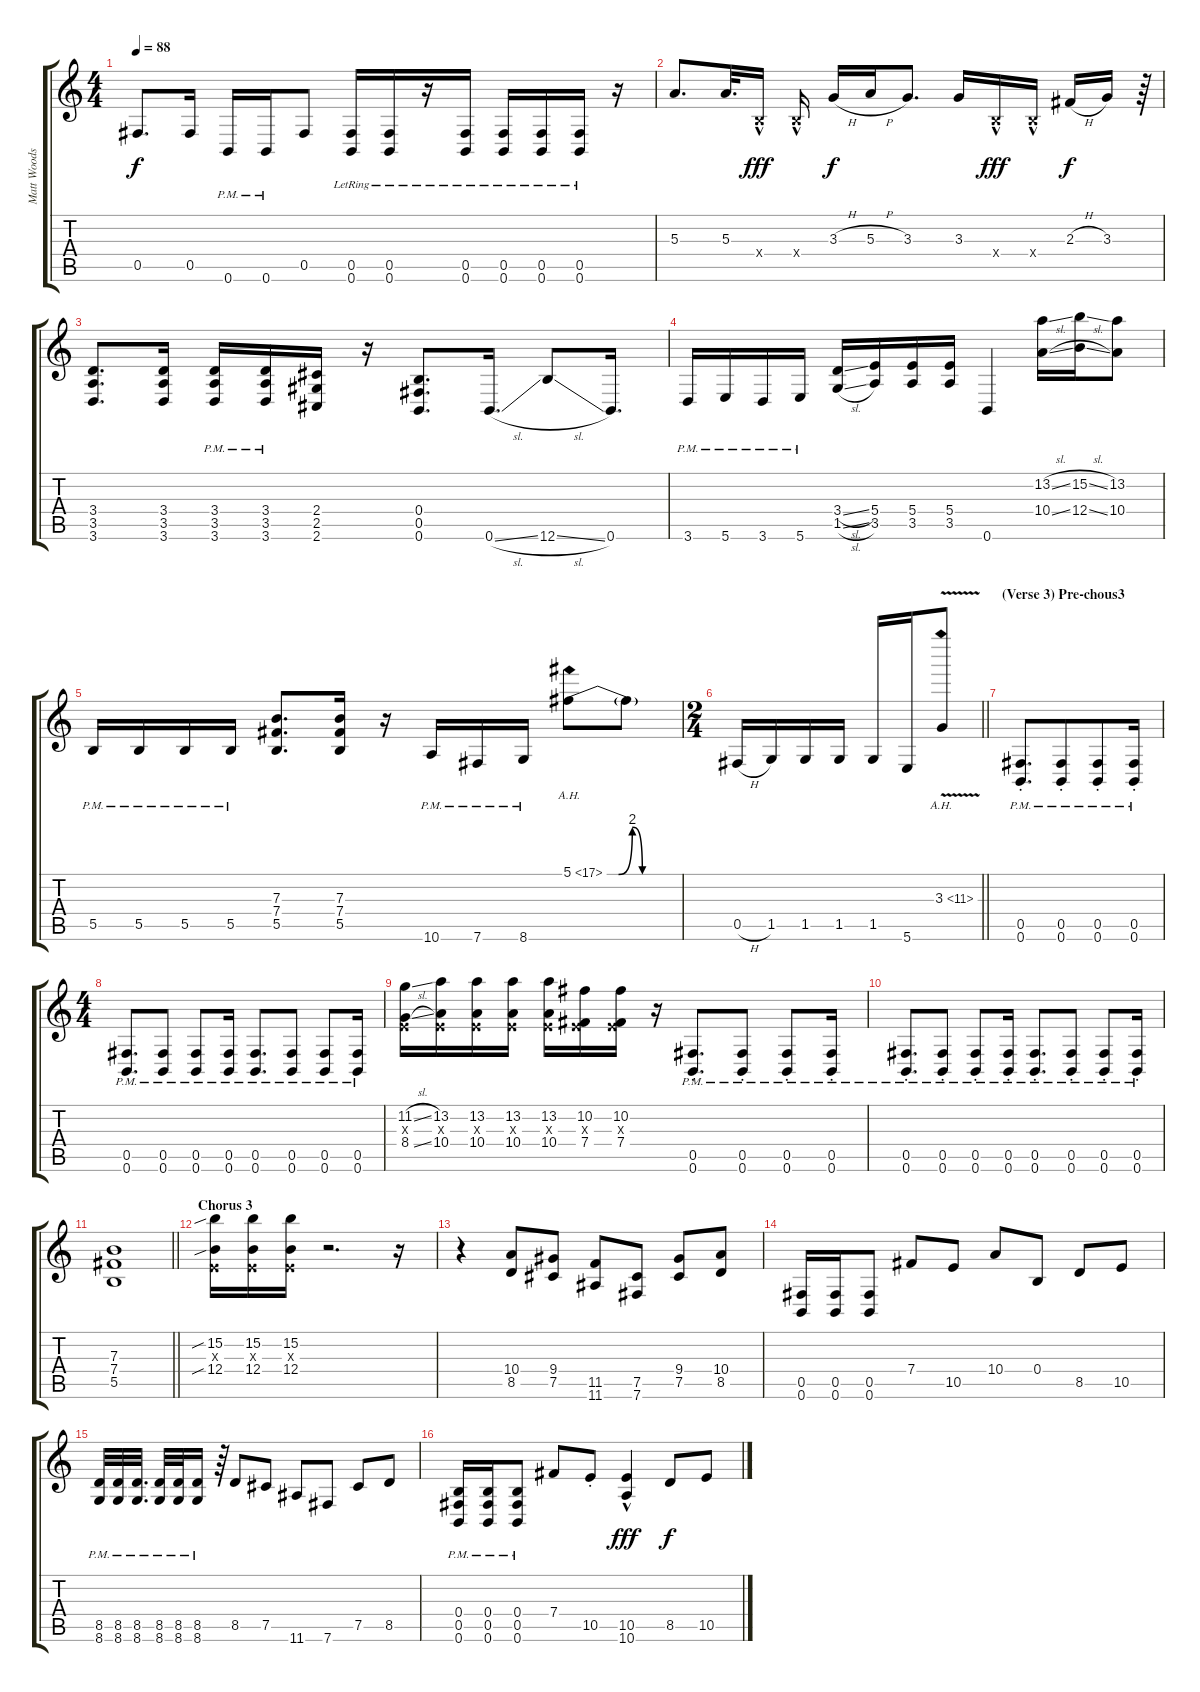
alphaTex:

\track ("Matt Woods" "Matt Woods") {instrument distortionguitar}
\staff {score tabs}
\tuning (Db4 Ab3 E3 B2 Gb2 B1) {hide}
\ts (4 4)
\tempo 88
\clef g2
\ks c
0.5.8{d dy f} 0.5.16 0.6{pm}.16 0.6{pm}.16 0.5.8 (0.5{lr} 0.6{lr}).16 (0.5{lr} 0.6{lr}).16 r.16 (0.5{lr} 0.6{lr}).16 (0.5{lr} 0.6{lr}).16 (0.5{lr} 0.6{lr}).16 (0.5{lr} 0.6{lr}).16 r.16 |
5.3.8{d} 5.3.32{d} 0.4{hac x}.16{dy fff} 0.4{hac x}.16{beam split} 3.3{h}.16{dy f} 5.3{h}.16 3.3.8{d} 3.3.16 0.4{hac x}.16{dy fff beam merge} 0.4{hac x}.16{beam split} 2.3{h}.16{dy f} 3.3.16 r.64 |
(3.4 3.5 3.6).8{d} (3.4 3.5 3.6).16 (3.4{pm} 3.5{pm} 3.6{pm}).16 (3.4{pm} 3.5{pm} 3.6{pm}).16 (2.4 2.5 2.6).16 r.16 (0.4 0.5 0.6).8{d} 0.6{sl}.16{d} 12.6{sl}.8 0.6.16{d} |
3.6{pm}.16 5.6{pm}.16 3.6{pm}.16 5.6{pm}.16 (3.4{sl} 1.5{sl}).16 (5.4 3.5).16 (5.4 3.5).16 (5.4 3.5).16 0.6.4 (13.2{sl} 10.4{sl}).16 (15.2{sl} 12.4{sl}).16 (13.2 10.4).8 |
5.5{pm}.16 5.5{pm}.16 5.5{pm}.16 5.5{pm}.16 (7.3 7.4 5.5).8{d} (7.3 7.4 5.5).16 r.16 10.6{pm}.16 7.6{pm}.16 8.6{pm}.16 5.1{be (custom 0 0 9 0 20 8 28 0 51 0 60 0) ah 12}.8 5.1{t}.8 |
\ts (2 4)
\barLineRight lightlight
0.5{h}.16 1.5.16 1.5.16 1.5.16 1.5.16 5.6.16 3.3{ah 8 v}.8 |
\section ("" "(Verse 3) Pre-chous3")
(0.5{pm st} 0.6{pm st}).8{d} (0.5{pm st} 0.6{pm st}).8{beam merge} (0.5{pm st} 0.6{pm st}).8 (0.5{pm st} 0.6{pm st}).16 |
\ts (4 4)
(0.5{pm} 0.6{pm}).8{d} (0.5{pm} 0.6{pm}).8 (0.5{pm} 0.6{pm}).8 (0.5{pm} 0.6{pm}).16 (0.5{pm} 0.6{pm}).8{d} (0.5{pm} 0.6{pm}).8 (0.5{pm} 0.6{pm}).8 (0.5{pm} 0.6{pm}).16 |
(11.2{sl} 0.3{x} 8.4{sl}).16 (13.2 0.3{x} 10.4).16 (13.2 0.3{x} 10.4).16 (13.2 0.3{x} 10.4).16 (13.2 0.3{x} 10.4).16 (10.2 0.3{x} 7.4).16 (10.2 0.3{x} 7.4).16 r.16 (0.5{pm st} 0.6{pm st}).8{d} (0.5{pm st} 0.6{pm st}).8 (0.5{pm st} 0.6{pm st}).8 (0.5{pm st} 0.6{pm st}).16 |
(0.5{pm st} 0.6{pm st}).8{d} (0.5{pm st} 0.6{pm st}).8 (0.5{pm st} 0.6{pm st}).8 (0.5{pm st} 0.6{pm st}).16 (0.5{pm st} 0.6{pm st}).8{d} (0.5{pm st} 0.6{pm st}).8 (0.5{pm st} 0.6{pm st}).8 (0.5{pm st} 0.6{pm st}).16 |
\barLineRight lightlight
(7.3 7.4 5.5).1 |
\section ("" "Chorus 3")
(15.2{sib} 0.3{x} 12.4{sib}).16 (15.2 0.3{x} 12.4).16 (15.2 0.3{x} 12.4).16 r.2{d} r.16 |
r.4 (10.4 8.5).8 (9.4 7.5).8 (11.5 11.6).8 (7.5 7.6).8 (9.4 7.5).8 (10.4 8.5).8 |
(0.5 0.6).16 (0.5 0.6).16 (0.5 0.6).8 7.4.8 10.5.8 10.4.8 0.4.8 8.5.8 10.5.8 |
(8.5{pm} 8.6).32 (8.5{pm} 8.6).32 (8.5{pm} 8.6).32{d beam split} (8.5{pm} 8.6).32 (8.5{pm} 8.6).32 (8.5{pm} 8.6).16 r.64 8.5.8 7.5.8 11.6.8 7.6.8 7.5.8 8.5.8 |
(0.4{pm} 0.5{pm} 0.6{pm}).16 (0.4{pm} 0.5{pm} 0.6{pm}).16 (0.4{pm} 0.5{pm} 0.6{pm}).8 7.4.8 10.5{st}.8 (10.5{hac} 10.6).4{dy fff} 8.5.8{dy f} 10.5.8
